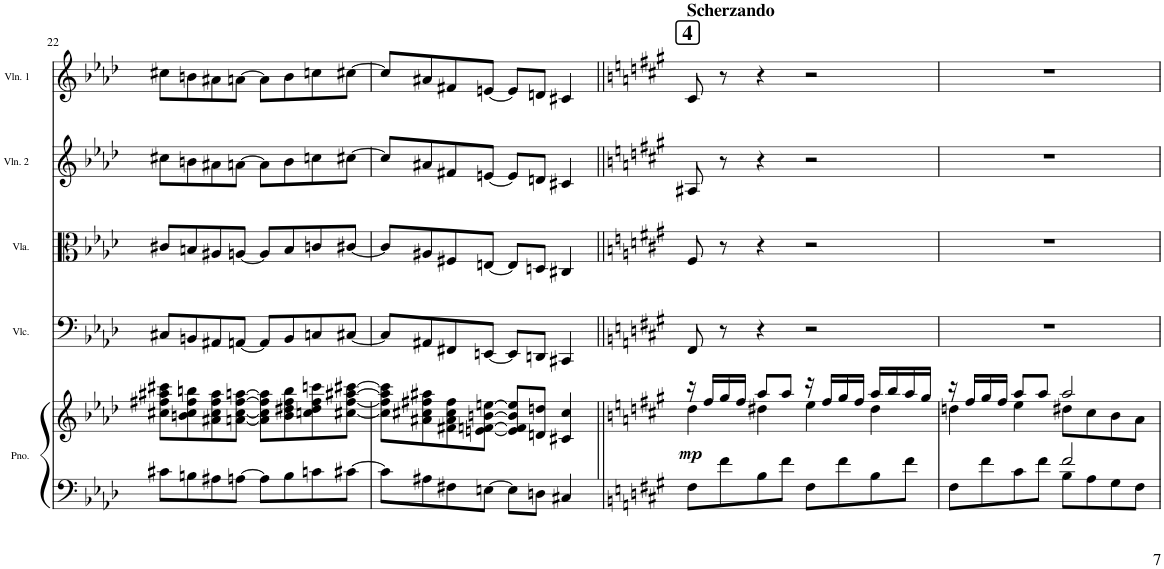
**kern	**kern	**dynam	**kern	**kern	**kern	**kern
*part5	*part5	*part5	*part4	*part3	*part2	*part1
*staff6	*staff5	*staff5/6	*staff4	*staff3	*staff2	*staff1
*I"Piano	*	*	*I"Violoncello	*I"Viola	*I"Violin 2	*I"Violin 1
*I'Pno.	*	*	*I'Vlc.	*I'Vla.	*I'Vln. 2	*I'Vln. 1
!!LO:PB:g=z
*clefF4	*clefG2	*	*clefF4	*clefC3	*clefG2	*clefG2
*k[b-e-a-d-]	*k[b-e-a-d-]	*	*k[b-e-a-d-]	*k[b-e-a-d-]	*k[b-e-a-d-]	*k[b-e-a-d-]
*M4/4	*M4/4	*	*M4/4	*M4/4	*M4/4	*M4/4
=22	=22	=22	=22	=22	=22	=22
8c#X\L	8cc#X\ 8ff#X\ 8aa#X\ 8ccc#X\L	.	8C#X/L	8c#X/L	8cc#X\L	8cc#X\L
8Bn\	8bn\ 8cc#\ 8ff#\ 8bbn\	.	8BBn/	8Bn/	8bn\	8bn\
8A#X\	8a#X\ 8cc#\ 8ff#\ 8aa#\	.	8AA#X/	8A#X/	8a#X\	8a#X\
[8An\J	[8an\ [8cc#\ [8ff#\ [8aan\J	.	[8AAn/J	[8An/J	[8an\J	[8an\J
8A\L]	8a\] 8cc#\] 8ff#\] 8aa\]L	.	8AA/L]	8A/L]	8a\L]	8a\L]
8B\	8b\ 8dd#X\ 8ff#\ 8bb\	.	8BB/	8B/	8b\	8b\
8cn\	8ccn\ 8dd#\ 8ff#\ 8cccn\	.	8Cn/	8cn/	8ccn\	8ccn\
[8c#X\J	[8cc#X\ [8ff#\ [8aa#X\ [8ccc#X\J	.	[8C#X/J	[8c#X/J	[8cc#X\J	[8cc#X\J
=23	=23	=23	=23	=23	=23	=23
8c#\L]	8cc#\] 8ff#\] 8aa#\] 8ccc#\]L	.	8C#/L]	8c#/L]	8cc#/L]	8cc#/L]
8A#X\	8a#X\ 8cc#X\ 8ff#X\ 8aa#X\	.	8AA#X/	8A#X/	8a#X/	8a#X/
8F#X\	8f#X\ 8a#\ 8cc#\ 8ff#\	.	8FF#X/	8F#X/	8f#X/	8f#X/
[8En\J	[8en\ [8fn\ [8bn\ [8een\J	.	[8EEn/J	[8En/J	[8en/J	[8en/J
8E\L]	8e/] 8f/] 8b/] 8ee/]L	.	8EE/L]	8E/L]	8e/L]	8e/L]
8Dn\J	8dn/ 8ddn/J	.	8DDn/J	8Dn/J	8dn/J	8dn/J
4C#X/	4c#X/ 4cc#/	.	4CC#X/	4C#X/	4c#X/	4c#X/
=24||	=24||	=24||	=24||	=24||	=24||	=24||
*k[f#c#g#]	*k[f#c#g#]	*	*k[f#c#g#]	*k[f#c#g#]	*k[f#c#g#]	*k[f#c#g#]
*	*^	*	*	*	*	*
!	!	!	!	!	!	!	!LO:TX:a:B:t=Scherzando
!	!	!	!	!	!	!	!LO:TX:a:B:t=4
!	!	!	!LO:DY:b	!	!	!	!
8F#\L	16r	4dd\	mp	8FF#/	8F#/	8A#X/	8c#/
.	16ff#/LL	.	.	.	.	.	.
8f#\	16gg#/	.	.	8r	8r	8r	8r
.	16ff#/JJ	.	.	.	.	.	.
8B\	8aa/L	4dd#X\	.	4r	4r	4r	4r
8f#\J	8aa/J	.	.	.	.	.	.
8F#\L	16r	4ee\	.	2r	2r	2r	2r
.	16ff#/LL	.	.	.	.	.	.
8f#\	16gg#/	.	.	.	.	.	.
.	16ff#/JJ	.	.	.	.	.	.
8B\	16aa/LL	4dd#\	.	.	.	.	.
.	16bb/	.	.	.	.	.	.
8f#\J	16aa/	.	.	.	.	.	.
.	16gg#/JJ	.	.	.	.	.	.
=25	=25	=25	=25	=25	=25	=25	=25
*^	*	*	*	*	*	*	*
2ryy	8F#\L	16r	4ddn\	.	1r	1r	1r	1r
.	.	16ff#/LL	.	.	.	.	.	.
.	8f#\	16gg#/	.	.	.	.	.	.
.	.	16ff#/JJ	.	.	.	.	.	.
.	8c#\	8aa/L	4ee\	.	.	.	.	.
.	8f#\J	8aa/J	.	.	.	.	.	.
2f#/	8B\L	2aa/	8dd#X\L	.	.	.	.	.
.	8A\	.	8cc#\	.	.	.	.	.
.	8G#\	.	8b\	.	.	.	.	.
.	8F#\J	.	8a\J	.	.	.	.	.
*v	*v	*	*	*	*	*	*	*
*	*v	*v	*	*	*	*	*
=	=	=	=	=	=	=
*-	*-	*-	*-	*-	*-	*-
